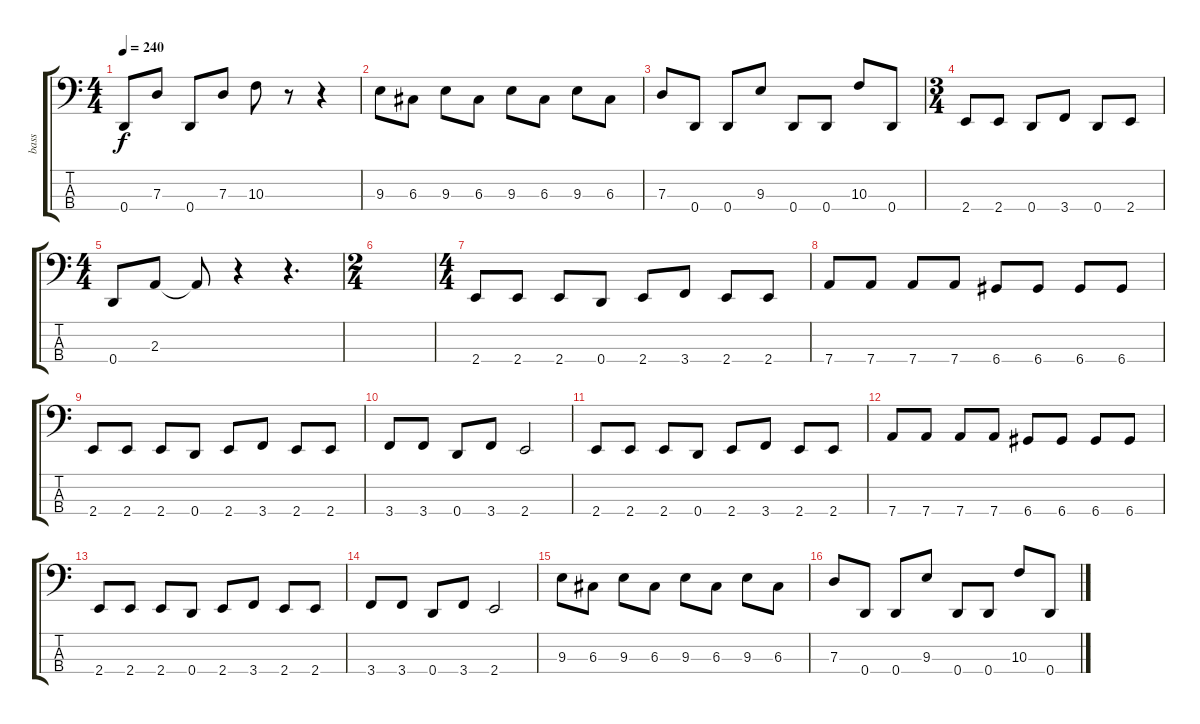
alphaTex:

\track ("bass" "bass") {instrument electricbasspick}
\staff {score tabs}
\tuning (F2 C2 G1 D1) {hide}
\ts (4 4)
\tempo 240
\clef f4
\ks c
0.4.8{dy f} 7.3.8 0.4.8 7.3.8 10.3.8 r.8 r.4 |
9.3.8 6.3.8 9.3.8 6.3.8 9.3.8 6.3.8 9.3.8 6.3.8 |
7.3.8 0.4.8 0.4.8 9.3.8 0.4.8 0.4.8 10.3.8 0.4.8 |
\ts (3 4)
2.4.8 2.4.8 0.4.8 3.4.8 0.4.8 2.4.8 |
\ts (4 4)
0.4.8 2.3.8 2.3{t}.8 r.4 r.4{d} |
\ts (2 4)
|
\ts (4 4)
2.4.8 2.4.8 2.4.8 0.4.8 2.4.8 3.4.8 2.4.8 2.4.8 |
7.4.8 7.4.8 7.4.8 7.4.8 6.4.8 6.4.8 6.4.8 6.4.8 |
2.4.8 2.4.8 2.4.8 0.4.8 2.4.8 3.4.8 2.4.8 2.4.8 |
3.4.8 3.4.8 0.4.8 3.4.8 2.4.2 |
2.4.8 2.4.8 2.4.8 0.4.8 2.4.8 3.4.8 2.4.8 2.4.8 |
7.4.8 7.4.8 7.4.8 7.4.8 6.4.8 6.4.8 6.4.8 6.4.8 |
2.4.8 2.4.8 2.4.8 0.4.8 2.4.8 3.4.8 2.4.8 2.4.8 |
3.4.8 3.4.8 0.4.8 3.4.8 2.4.2 |
9.3.8 6.3.8 9.3.8 6.3.8 9.3.8 6.3.8 9.3.8 6.3.8 |
7.3.8 0.4.8 0.4.8 9.3.8 0.4.8 0.4.8 10.3.8 0.4.8
